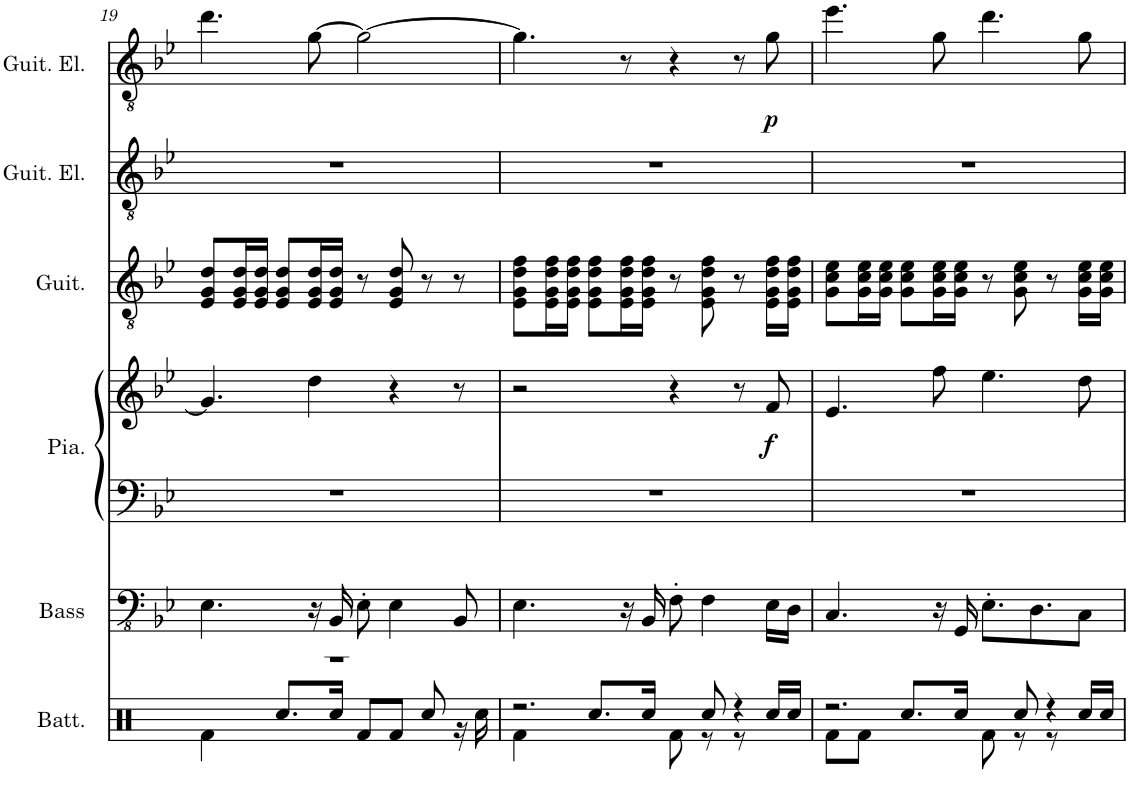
**kern	**kern	**kern	**kern	**dynam	**kern	**kern	**kern	**dynam
*part6	*part5	*part4	*part4	*part4	*part3	*part2	*part1	*part1
*staff7	*staff6	*staff5	*staff4	*staff4/5	*staff3	*staff2	*staff1	*staff1
*I"Batterie	*I"Basse acoustique	*I"Piano	*	*	*I"Guitare acoustique	*I"Guitare électrique	*I"Guitare électrique	*
*I'Batt.	*I'Bass	*I'Pia.	*	*	*I'Guit.	*I'Guit. El.	*I'Guit. El.	*
!!LO:PB:g=z
*clefX	*clefFv4	*clefF4	*clefG2	*	*clefGv2	*clefGv2	*clefGv2	*
*k[]	*k[b-e-]	*k[b-e-]	*k[b-e-]	*	*k[b-e-]	*k[b-e-]	*k[b-e-]	*
*M4/4	*M4/4	*M4/4	*M4/4	*	*M4/4	*M4/4	*M4/4	*
=19	=19	=19	=19	=19	=19	=19	=19	=19
*^	*	*	*	*	*	*	*	*
1r	4Rf\	4.EE-\	1r	4.g/]	.	8E-/ 8G/ 8d/L	1r	4.dd\	.
.	.	.	.	.	.	16E-/ 16G/ 16d/L	.	.	.
.	.	.	.	.	.	16E-/ 16G/ 16d/JJ	.	.	.
.	8.Rcc/L	.	.	.	.	8E-/ 8G/ 8d/L	.	.	.
.	.	16r	.	4dd\	.	16E-/ 16G/ 16d/L	.	[8g\	.
.	16Rcc/Jk	16BBB-/	.	.	.	16E-/ 16G/ 16d/JJ	.	.	.
.	8Rf/L	8EE-'\	.	.	.	8r	.	2g\_	.
.	8Rf/J	4EE-\	.	4r	.	8E-/ 8G/ 8d/	.	.	.
.	8Rcc/	.	.	.	.	8r	.	.	.
.	16r	8BBB-/	.	8r	.	8r	.	.	.
.	16Rcc\	.	.	.	.	.	.	.	.
=20	=20	=20	=20	=20	=20	=20	=20	=20	=20
!LO:N:vis=2.	!	!	!	!	!	!	!	!	!
8%5r	4Rf\	4.EE-\	1r	2r	.	8E-\ 8G\ 8d\ 8f\L	1r	4.g\]	.
.	.	.	.	.	.	16E-\ 16G\ 16d\ 16f\L	.	.	.
.	.	.	.	.	.	16E-\ 16G\ 16d\ 16f\JJ	.	.	.
.	8.Rcc/L	.	.	.	.	8E-\ 8G\ 8d\ 8f\L	.	.	.
.	.	16r	.	.	.	16E-\ 16G\ 16d\ 16f\L	.	8r	.
.	16Rcc/Jk	16BBB-/	.	.	.	16E-\ 16G\ 16d\ 16f\JJ	.	.	.
.	8Rf\	8FF'\	.	4r	.	8r	.	4r	.
8Rcc/	8r	4FF\	.	.	.	8E-\ 8G\ 8d\ 8f\	.	.	.
4r	8r	.	.	8r	.	8r	.	8r	.
!	!	!	!	!	!LO:DY:b	!	!	!	!LO:DY:b
.	16Rcc/LL	16EE-\LL	.	8f/	f	16E-\ 16G\ 16d\ 16f\LL	.	8g\	p
.	16Rcc/JJ	16DD\JJ	.	.	.	16E-\ 16G\ 16d\ 16f\JJ	.	.	.
=21	=21	=21	=21	=21	=21	=21	=21	=21	=21
!LO:N:vis=2.	!	!	!	!	!	!	!	!	!
8%5r	8Rf\L	4.CC/	1r	4.e-/	.	8G\ 8c\ 8e-\L	1r	4.ee-\	.
.	8Rf\J	.	.	.	.	16G\ 16c\ 16e-\L	.	.	.
.	.	.	.	.	.	16G\ 16c\ 16e-\JJ	.	.	.
.	8.Rcc/L	.	.	.	.	8G\ 8c\ 8e-\L	.	.	.
.	.	16r	.	8ff\	.	16G\ 16c\ 16e-\L	.	8g\	.
.	16Rcc/Jk	16GGG/	.	.	.	16G\ 16c\ 16e-\JJ	.	.	.
.	8Rf\	8.EE-'\L	.	4.ee-\	.	8r	.	4.dd\	.
8Rcc/	8r	.	.	.	.	8G\ 8c\ 8e-\	.	.	.
.	.	8.DD\	.	.	.	.	.	.	.
4r	8r	.	.	.	.	8r	.	.	.
.	16Rcc/LL	8CC\J	.	8dd\	.	16G\ 16c\ 16e-\LL	.	8g\	.
.	16Rcc/JJ	.	.	.	.	16G\ 16c\ 16e-\JJ	.	.	.
*v	*v	*	*	*	*	*	*	*	*
=	=	=	=	=	=	=	=	=
*-	*-	*-	*-	*-	*-	*-	*-	*-
